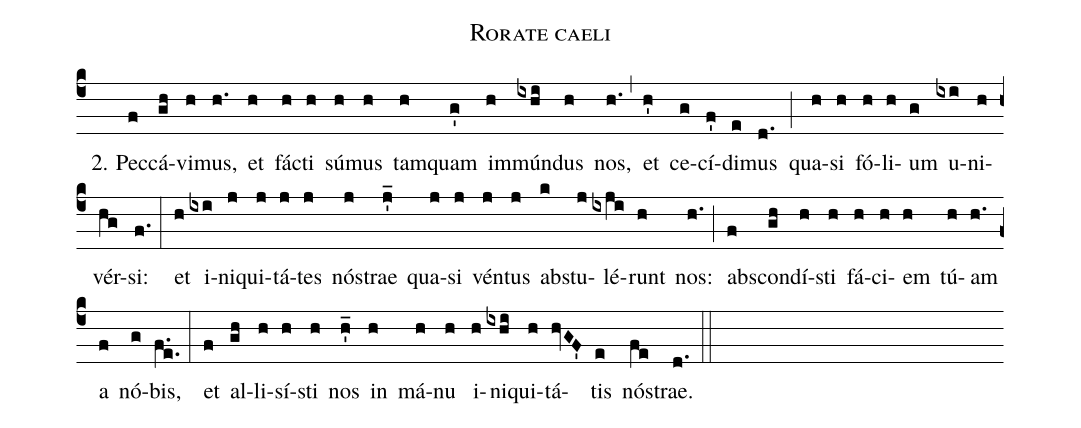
name:Rorate caeli;
office-part:Varia;
mode:1;
%%
(c4) ()2. Pec(f)cá(gh)vi(h)mus,(h.) et(h) fác(h)ti(h) sú(h)mus(h) tam(h)quam(g') im(h)mún(ixhi)dus(h) nos,(h.) (,) et(h') ce(g)cí(f')di(e)mus(d.) (;) qua(h)si(h) fó(h)li(h)um(g) u(ixi)ni(h)vér(hg)si:(f.) (:) et(h) i(ixi)ni(j)qui(j)tá(j)tes(j) nós(j)trae(j_') qua(j)si(j) vén(j)tus(j) ab(k)stu(j)lé(ixji)runt(h) nos:(h.) (;) abs(f)con(gh)dí(h)sti(h) fá(h)ci(h)em(h) tú(h)am(h.) a(f) nó(g)bis,(f.e.) (:) et(f) al(gh)li(h)sí(h)sti(h) nos(h_') in(h) má(h)nu(h) i(h)ni(ixhi)qui(h)tá(hvGF')tis(e) nós(fe)trae.(d.) (::)
